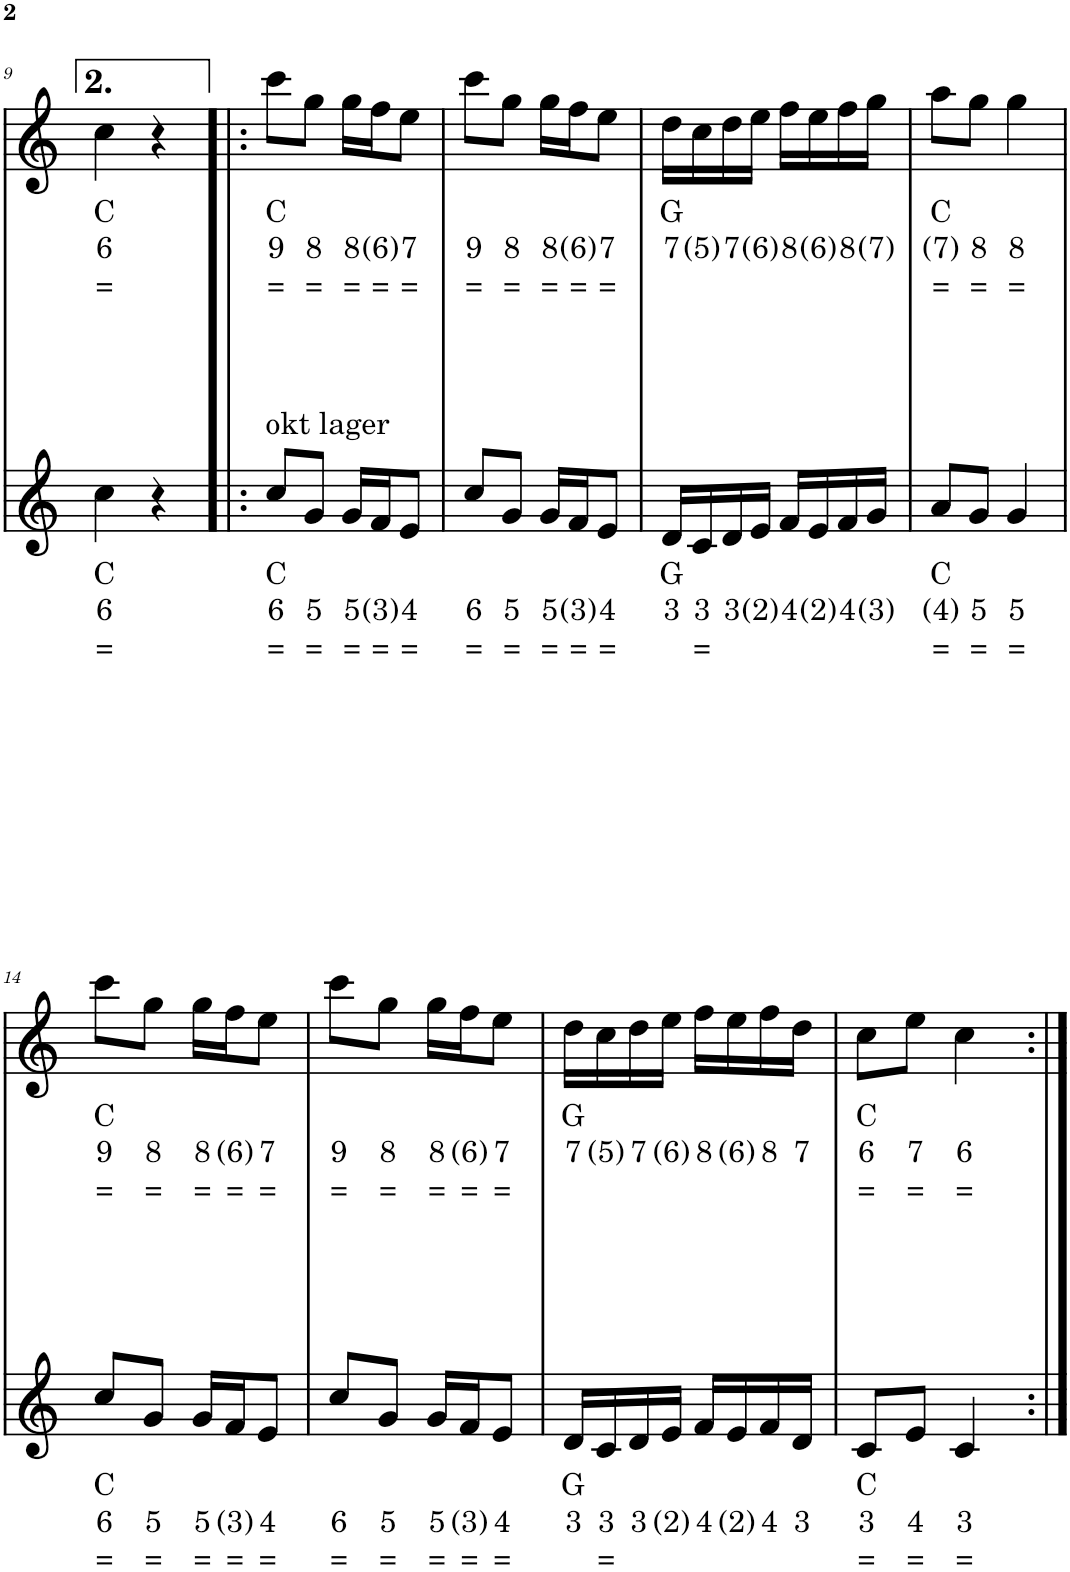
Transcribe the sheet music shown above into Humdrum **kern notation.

**kern	**text	**text	**text	**kern	**text	**text	**text
*part2	*part2	*part2	*part2	*part1	*part1	*part1	*part1
*staff2	*staff2	*staff2	*staff2	*staff1	*staff1	*staff1	*staff1
*I"Viool	*	*	*	*I"Piano	*	*	*
!!LO:PB:g=z
*clefG2	*	*	*	*clefG2	*	*	*
*k[]	*	*	*	*k[]	*	*	*
*M2/4	*	*	*	*M2/4	*	*	*
=9	=9	=9	=9	=9	=9	=9	=9
!	!LO:LY:b	!LO:LY:b	!LO:LY:b	!	!LO:LY:b	!LO:LY:b	!LO:LY:b
4cc\	C	6	=	4cc\	C	6	=
4r	.	.	.	4r	.	.	.
=10!|:	=10!|:	=10!|:	=10!|:	=10!|:	=10!|:	=10!|:	=10!|:
!LO:TX:a:t=okt lager	!	!	!	!	!	!	!
!	!LO:LY:b	!LO:LY:b	!LO:LY:b	!	!LO:LY:b	!LO:LY:b	!LO:LY:b
8cc/L	C	6	=	8ccc\L	C	9	=
!	!	!LO:LY:b	!LO:LY:b	!	!	!LO:LY:b	!LO:LY:b
8g/J	.	5	=	8gg\J	.	8	=
!	!	!LO:LY:b	!LO:LY:b	!	!	!LO:LY:b	!LO:LY:b
16g/LL	.	5	=	16gg\LL	.	8	=
!	!	!LO:LY:b	!LO:LY:b	!	!	!LO:LY:b	!LO:LY:b
16f/J	.	(3)	=	16ff\J	.	(6)	=
!	!	!LO:LY:b	!LO:LY:b	!	!	!LO:LY:b	!LO:LY:b
8e/J	.	4	=	8ee\J	.	7	=
=11	=11	=11	=11	=11	=11	=11	=11
!	!	!LO:LY:b	!LO:LY:b	!	!	!LO:LY:b	!LO:LY:b
8cc/L	.	6	=	8ccc\L	.	9	=
!	!	!LO:LY:b	!LO:LY:b	!	!	!LO:LY:b	!LO:LY:b
8g/J	.	5	=	8gg\J	.	8	=
!	!	!LO:LY:b	!LO:LY:b	!	!	!LO:LY:b	!LO:LY:b
16g/LL	.	5	=	16gg\LL	.	8	=
!	!	!LO:LY:b	!LO:LY:b	!	!	!LO:LY:b	!LO:LY:b
16f/J	.	(3)	=	16ff\J	.	(6)	=
!	!	!LO:LY:b	!LO:LY:b	!	!	!LO:LY:b	!LO:LY:b
8e/J	.	4	=	8ee\J	.	7	=
=12	=12	=12	=12	=12	=12	=12	=12
!	!LO:LY:b	!LO:LY:b	!	!	!LO:LY:b	!LO:LY:b	!
16d/LL	G	3	.	16dd\LL	G	7	.
!	!	!LO:LY:b	!LO:LY:b	!	!	!LO:LY:b	!
16c/	.	3	=	16cc\	.	(5)	.
!	!	!LO:LY:b	!	!	!	!LO:LY:b	!
16d/	.	3	.	16dd\	.	7	.
!	!	!LO:LY:b	!	!	!	!LO:LY:b	!
16e/JJ	.	(2)	.	16ee\JJ	.	(6)	.
!	!	!LO:LY:b	!	!	!	!LO:LY:b	!
16f/LL	.	4	.	16ff\LL	.	8	.
!	!	!LO:LY:b	!	!	!	!LO:LY:b	!
16e/	.	(2)	.	16ee\	.	(6)	.
!	!	!LO:LY:b	!	!	!	!LO:LY:b	!
16f/	.	4	.	16ff\	.	8	.
!	!	!LO:LY:b	!	!	!	!LO:LY:b	!
16g/JJ	.	(3)	.	16gg\JJ	.	(7)	.
=13	=13	=13	=13	=13	=13	=13	=13
!	!LO:LY:b	!LO:LY:b	!LO:LY:b	!	!LO:LY:b	!LO:LY:b	!LO:LY:b
8a/L	C	(4)	=	8aa\L	C	(7)	=
!	!	!LO:LY:b	!LO:LY:b	!	!	!LO:LY:b	!LO:LY:b
8g/J	.	5	=	8gg\J	.	8	=
!	!	!LO:LY:b	!LO:LY:b	!	!	!LO:LY:b	!LO:LY:b
4g/	.	5	=	4gg\	.	8	=
!!LO:LB:g=z
=14	=14	=14	=14	=14	=14	=14	=14
!	!LO:LY:b	!LO:LY:b	!LO:LY:b	!	!LO:LY:b	!LO:LY:b	!LO:LY:b
8cc/L	C	6	=	8ccc\L	C	9	=
!	!	!LO:LY:b	!LO:LY:b	!	!	!LO:LY:b	!LO:LY:b
8g/J	.	5	=	8gg\J	.	8	=
!	!	!LO:LY:b	!LO:LY:b	!	!	!LO:LY:b	!LO:LY:b
16g/LL	.	5	=	16gg\LL	.	8	=
!	!	!LO:LY:b	!LO:LY:b	!	!	!LO:LY:b	!LO:LY:b
16f/J	.	(3)	=	16ff\J	.	(6)	=
!	!	!LO:LY:b	!LO:LY:b	!	!	!LO:LY:b	!LO:LY:b
8e/J	.	4	=	8ee\J	.	7	=
=15	=15	=15	=15	=15	=15	=15	=15
!	!	!LO:LY:b	!LO:LY:b	!	!	!LO:LY:b	!LO:LY:b
8cc/L	.	6	=	8ccc\L	.	9	=
!	!	!LO:LY:b	!LO:LY:b	!	!	!LO:LY:b	!LO:LY:b
8g/J	.	5	=	8gg\J	.	8	=
!	!	!LO:LY:b	!LO:LY:b	!	!	!LO:LY:b	!LO:LY:b
16g/LL	.	5	=	16gg\LL	.	8	=
!	!	!LO:LY:b	!LO:LY:b	!	!	!LO:LY:b	!LO:LY:b
16f/J	.	(3)	=	16ff\J	.	(6)	=
!	!	!LO:LY:b	!LO:LY:b	!	!	!LO:LY:b	!LO:LY:b
8e/J	.	4	=	8ee\J	.	7	=
=16	=16	=16	=16	=16	=16	=16	=16
!	!LO:LY:b	!LO:LY:b	!	!	!LO:LY:b	!LO:LY:b	!
16d/LL	G	3	.	16dd\LL	G	7	.
!	!	!LO:LY:b	!LO:LY:b	!	!	!LO:LY:b	!
16c/	.	3	=	16cc\	.	(5)	.
!	!	!LO:LY:b	!	!	!	!LO:LY:b	!
16d/	.	3	.	16dd\	.	7	.
!	!	!LO:LY:b	!	!	!	!LO:LY:b	!
16e/JJ	.	(2)	.	16ee\JJ	.	(6)	.
!	!	!LO:LY:b	!	!	!	!LO:LY:b	!
16f/LL	.	4	.	16ff\LL	.	8	.
!	!	!LO:LY:b	!	!	!	!LO:LY:b	!
16e/	.	(2)	.	16ee\	.	(6)	.
!	!	!LO:LY:b	!	!	!	!LO:LY:b	!
16f/	.	4	.	16ff\	.	8	.
!	!	!LO:LY:b	!	!	!	!LO:LY:b	!
16d/JJ	.	3	.	16dd\JJ	.	7	.
=17	=17	=17	=17	=17	=17	=17	=17
!	!LO:LY:b	!LO:LY:b	!LO:LY:b	!	!LO:LY:b	!LO:LY:b	!LO:LY:b
8c/L	C	3	=	8cc\L	C	6	=
!	!	!LO:LY:b	!LO:LY:b	!	!	!LO:LY:b	!LO:LY:b
8e/J	.	4	=	8ee\J	.	7	=
!	!	!LO:LY:b	!LO:LY:b	!	!	!LO:LY:b	!LO:LY:b
4c/	.	3	=	4cc\	.	6	=
=:|!	=:|!	=:|!	=:|!	=:|!	=:|!	=:|!	=:|!
*-	*-	*-	*-	*-	*-	*-	*-
